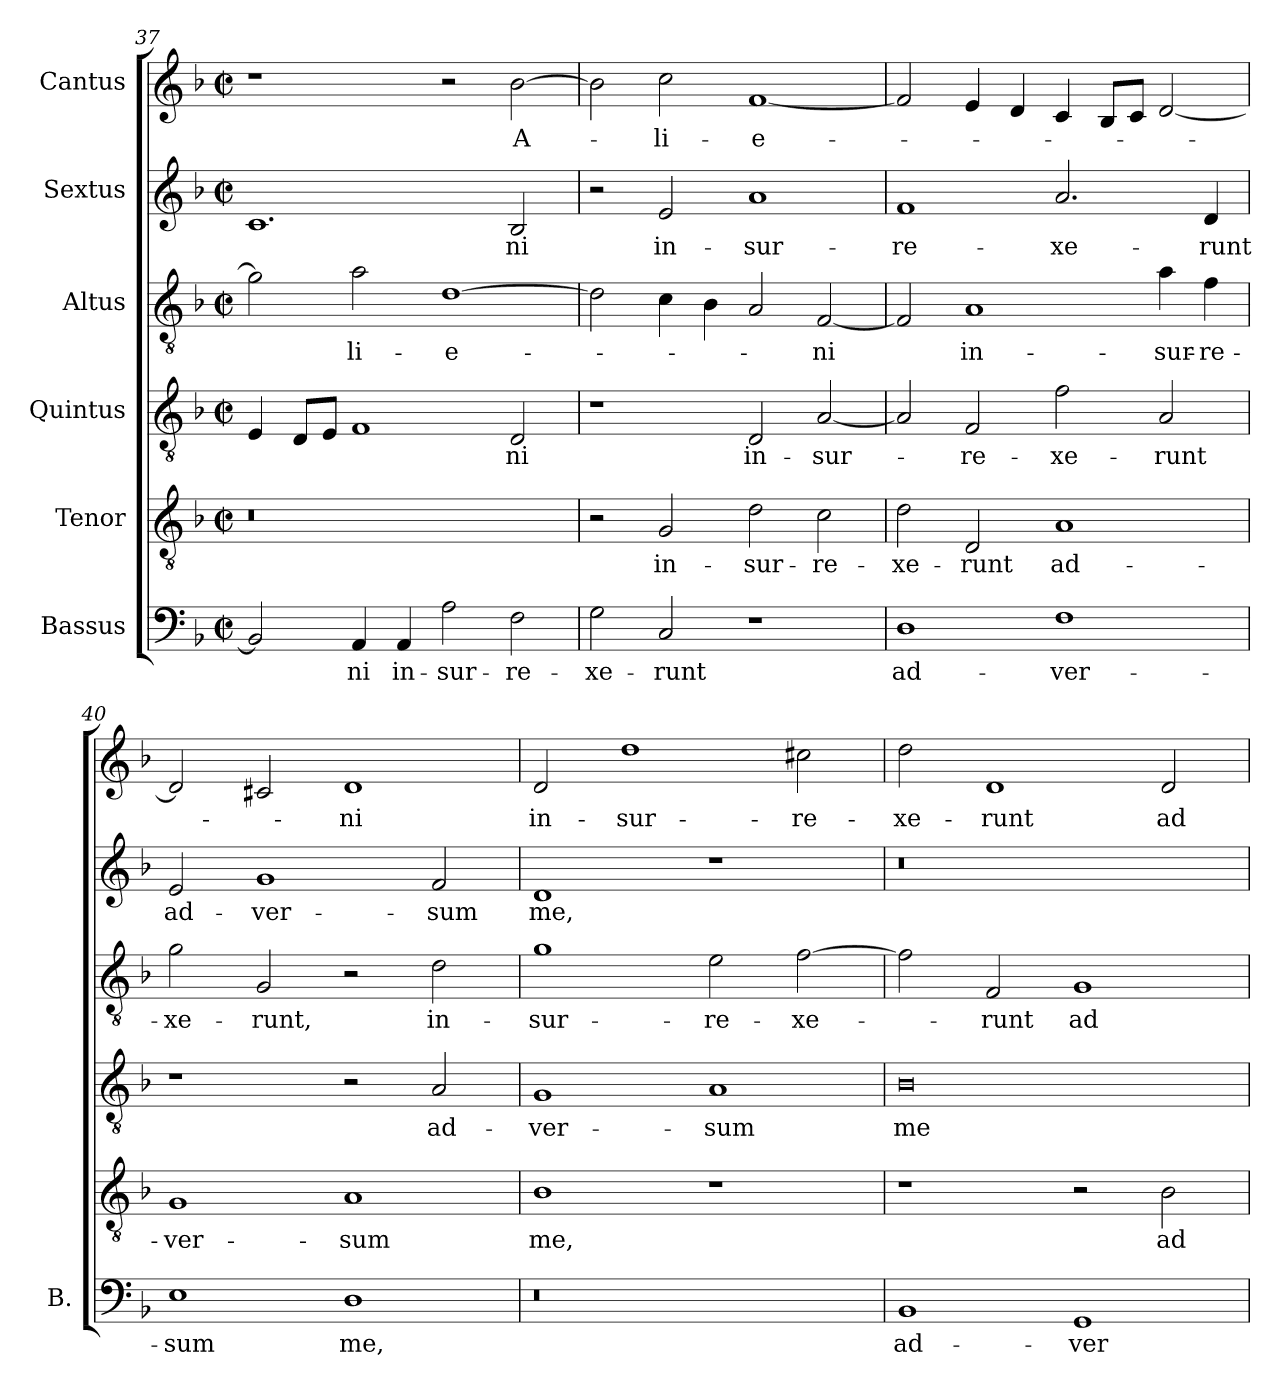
**kern	**text	**kern	**text	**kern	**text	**kern	**text	**kern	**text	**kern	**text
*part6	*part6	*part5	*part5	*part4	*part4	*part3	*part3	*part2	*part2	*part1	*part1
*staff6	*staff6	*staff5	*staff5	*staff4	*staff4	*staff3	*staff3	*staff2	*staff2	*staff1	*staff1
*I"Bassus	*	*I"Tenor	*	*I"Quintus	*	*I"Altus	*	*I"Sextus	*	*I"Cantus	*
*I'B.	*	*	*	*	*	*	*	*	*	*	*
*clefF4	*	*clefGv2	*	*clefGv2	*	*clefGv2	*	*clefG2	*	*clefG2	*
*k[b-]	*	*k[b-]	*	*k[b-]	*	*k[b-]	*	*k[b-]	*	*k[b-]	*
*F:	*	*F:	*	*F:	*	*F:	*	*F:	*	*F:	*
*M2/2	*	*M2/2	*	*M2/2	*	*M2/2	*	*M2/2	*	*M2/2	*
*met(c|)	*	*met(c|)	*	*met(c|)	*	*met(c|)	*	*met(c|)	*	*met(c|)	*
=37	=37	=37	=37	=37	=37	=37	=37	=37	=37	=37	=37
!	!	!LO:N:vis=0	!	!	!	!	!	!	!	!	!
2BB-/]	.	1r	.	4E/	.	2g\]	.	1.c/	.	1r	.
.	.	.	.	8D/L	.	.	.	.	.	.	.
.	.	.	.	8E/J	.	.	.	.	.	.	.
4AA/	-ni	.	.	1F/	.	2a\	-li-	.	.	.	.
4AA/	in-	.	.	.	.	.	.	.	.	.	.
2A\	-sur-	1ryy	.	.	.	[1d\	-e-	.	.	2r	.
2F\	-re-	.	.	2D/	-ni	.	.	2B-/	-ni	[2b-\	A-
=38	=38	=38	=38	=38	=38	=38	=38	=38	=38	=38	=38
2G\	-xe-	2r	.	1r	.	2d\]	.	2r	.	2b-\]	.
2C/	-runt	2G/	in-	.	.	4c\	.	2e/	in-	2cc\	-li-
.	.	.	.	.	.	4B-\	.	.	.	.	.
1r	.	2d\	-sur-	2D/	in-	2A/	.	1a/	-sur-	[1f/	-e-
.	.	2c\	-re-	[2A/	-sur-	[2F/	-ni	.	.	.	.
=39	=39	=39	=39	=39	=39	=39	=39	=39	=39	=39	=39
1D\	ad-	2d\	-xe-	2A/]	.	2F/]	.	1f/	-re-	2f/]	.
.	.	2D/	-runt	2F/	-re-	1A/	in-	.	.	4e/	.
.	.	.	.	.	.	.	.	.	.	4d/	.
1F\	-ver-	1A/	ad-	2f\	-xe-	.	.	2.a/	-xe-	4c/	.
.	.	.	.	.	.	.	.	.	.	8B-/L	.
.	.	.	.	.	.	.	.	.	.	8c/J	.
.	.	.	.	2A/	-runt	4a\	-sur-	.	.	[2d/	.
.	.	.	.	.	.	4f\	-re-	4d/	-runt	.	.
=40	=40	=40	=40	=40	=40	=40	=40	=40	=40	=40	=40
1E\	-sum	1G/	-ver-	1r	.	2g\	-xe-	2e/	ad-	2d/]	.
.	.	.	.	.	.	2G/	-runt,	1g/	-ver-	2c#X/	.
1D\	me,	1A/	-sum	2r	.	2r	.	.	.	1d/	-ni
.	.	.	.	2A/	ad-	2d\	in-	2f/	-sum	.	.
=41	=41	=41	=41	=41	=41	=41	=41	=41	=41	=41	=41
!LO:N:vis=0	!	!	!	!	!	!	!	!	!	!	!
1r	.	1B-\	me,	1G/	-ver-	1g\	-sur-	1d/	me,	2d/	in-
.	.	.	.	.	.	.	.	.	.	1dd\	-sur-
1ryy	.	1r	.	1A/	-sum	2e\	-re-	1r	.	.	.
.	.	.	.	.	.	[2f\	-xe-	.	.	2cc#X\	-re-
=42	=42	=42	=42	=42	=42	=42	=42	=42	=42	=42	=42
!	!	!	!	!	!	!	!	!LO:N:vis=0	!	!	!
1BB-/	ad-	1r	.	0B-\	me	2f\]	.	1r	.	2dd\	-xe-
.	.	.	.	.	.	2F/	-runt	.	.	1d/	-runt
1GG/	-ver-	2r	.	.	.	1G/	ad-	1ryy	.	.	.
.	.	2B-\	ad-	.	.	.	.	.	.	2d/	ad-
=	=	=	=	=	=	=	=	=	=	=	=
*-	*-	*-	*-	*-	*-	*-	*-	*-	*-	*-	*-
